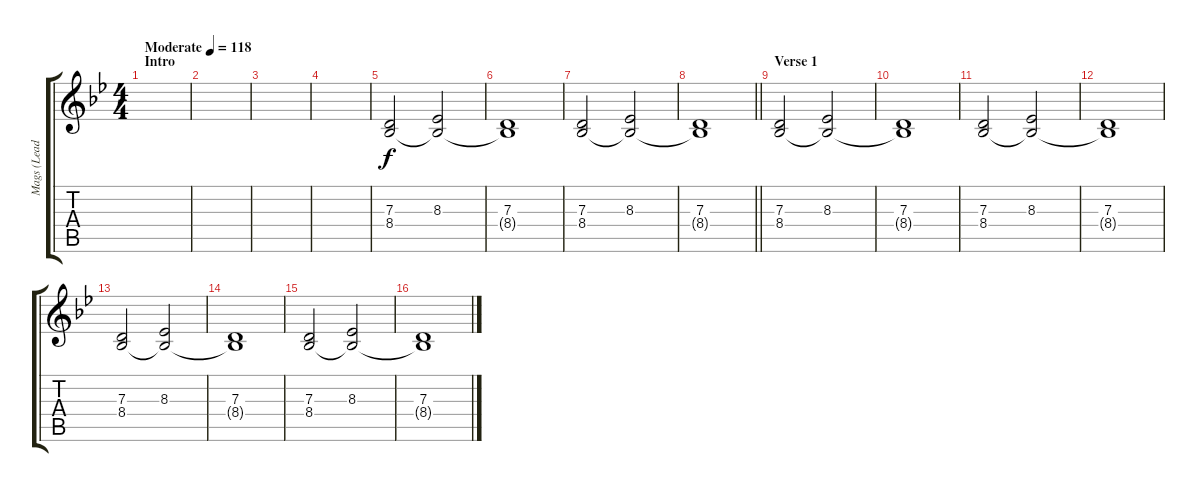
\track ("Mags (Lead Synth)" "Mags (Lead") {instrument pad3polysynth}
\staff {score tabs}
\tuning (E4 B3 G3 D3 A2 E2) {hide}
\ts (4 4)
\section ("" "Intro")
\tempo (118 "Moderate")
\clef g2
\ks bb
|
|
|
|
(7.3 8.4).2 (8.3 8.4{t}).2 |
(7.3 8.4{t}).1 |
(7.3 8.4).2 (8.3 8.4{t}).2 |
\barLineRight lightlight
(7.3 8.4{t}).1 |
\section ("" "Verse 1")
(7.3 8.4).2 (8.3 8.4{t}).2 |
(7.3 8.4{t}).1 |
(7.3 8.4).2 (8.3 8.4{t}).2 |
(7.3 8.4{t}).1 |
(7.3 8.4).2 (8.3 8.4{t}).2 |
(7.3 8.4{t}).1 |
(7.3 8.4).2 (8.3 8.4{t}).2 |
(7.3 8.4{t}).1
